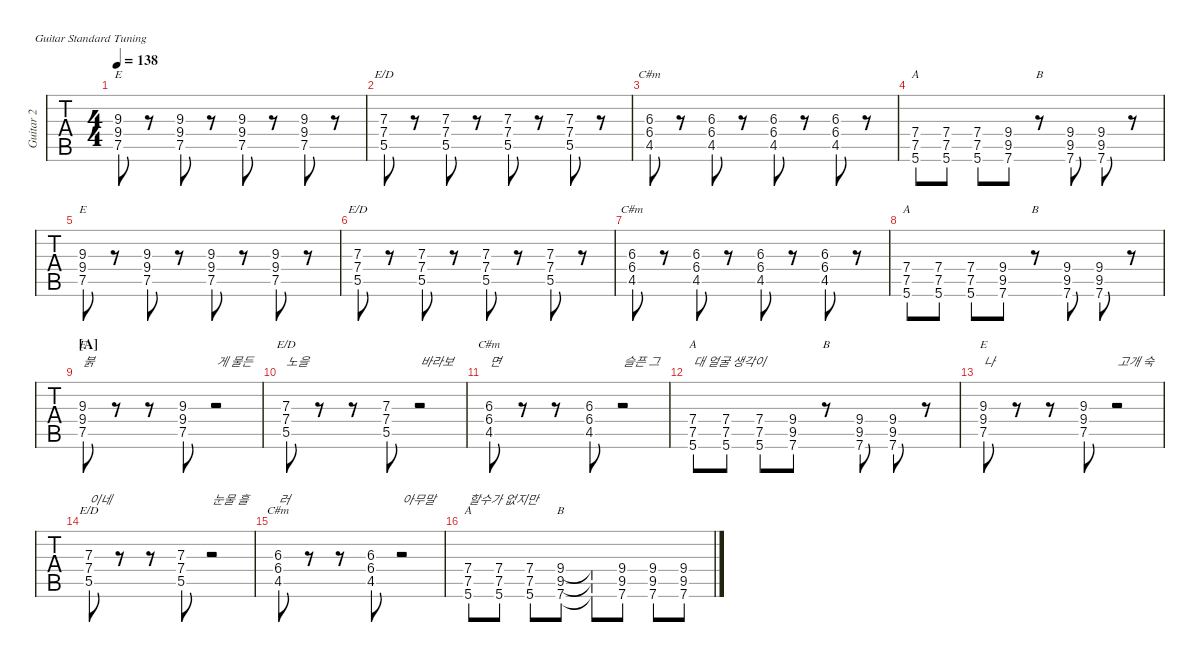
\defaultSystemsLayout 4
\hideDynamics
\bracketExtendMode nobrackets
\track ("Guitar 3" "Guitar 2") {defaultSystemsLayout 4 instrument distortionguitar}
\staff {tabs}
\tuning (E4 B3 G3 D3 A2 E2)
\chord ("E" x x 9 9 7 x) {firstfret 7 showdiagram false showfingering false}
\chord ("E/D" x x 7 7 5 x) {firstfret 5 showdiagram false showfingering false}
\chord ("C#m" x x 6 6 4 x) {firstfret 4 showdiagram false showfingering false}
\chord ("B" x x x x x x)
\chord ("A" x x x 7 7 5) {firstfret 5 showdiagram false showfingering false}
\chord ("B" x x x 9 9 7) {firstfret 7 showdiagram false showfingering false}
\ts (4 4)
\tempo 138
\clef g2
\ks c
(7.5 9.4 9.3).8{ch "E" dy mf} r.8 (7.5 9.4 9.3).8 r.8 (7.5 9.4 9.3).8 r.8 (7.5 9.4 9.3).8 r.8 |
(7.3 7.4 5.5).8{ch "E/D"} r.8 (7.3 7.4 5.5).8 r.8 (7.3 7.4 5.5).8 r.8 (7.3 7.4 5.5).8 r.8 |
(4.5{acc #} 6.4{acc #} 6.3{acc #}).8{ch "C#m"} r.8 (4.5{acc #} 6.4{acc #} 6.3{acc #}).8 r.8 (4.5{acc #} 6.4{acc #} 6.3{acc #}).8 r.8 (4.5{acc #} 6.4{acc #} 6.3{acc #}).8 r.8 |
(7.4 7.5 5.6).8{ch "A"} (5.6 7.5 7.4).8 (7.4 7.5 5.6).8 (7.6 9.5{acc #} 9.4).8 r.8{ch "B"} (7.6 9.5{acc #} 9.4).8 (7.6 9.5{acc #} 9.4).8 r.8 |
(7.5 9.4 9.3).8{ch "E"} r.8 (7.5 9.4 9.3).8 r.8 (7.5 9.4 9.3).8 r.8 (7.5 9.4 9.3).8 r.8 |
(7.3 7.4 5.5).8{ch "E/D"} r.8 (7.3 7.4 5.5).8 r.8 (7.3 7.4 5.5).8 r.8 (7.3 7.4 5.5).8 r.8 |
(4.5{acc #} 6.4{acc #} 6.3{acc #}).8{ch "C#m"} r.8 (4.5{acc #} 6.4{acc #} 6.3{acc #}).8 r.8 (4.5{acc #} 6.4{acc #} 6.3{acc #}).8 r.8 (4.5{acc #} 6.4{acc #} 6.3{acc #}).8 r.8 |
(7.4 7.5 5.6).8{ch "A"} (5.6 7.5 7.4).8 (7.4 7.5 5.6).8 (7.6 9.5{acc #} 9.4).8 r.8{ch "B"} (7.6 9.5{acc #} 9.4).8 (7.6 9.5{acc #} 9.4).8 r.8 |
\section ("A" "")
(7.5 9.4 9.3).8{ch "E" txt "붉"} r.8 r.8 (7.5 9.4 9.3).8 r.2{txt "게 물든"} |
(5.5 7.4 7.3).8{ch "E/D" txt "노을"} r.8 r.8 (5.5 7.4 7.3).8 r.2{txt "바라보"} |
(4.5{acc #} 6.4{acc #} 6.3{acc #}).8{ch "C#m" txt "면"} r.8 r.8 (4.5{acc #} 6.4{acc #} 6.3{acc #}).8 r.2{txt "슬픈 그"} |
(5.6 7.5 7.4).8{ch "A" txt "대 얼굴 생각이"} (7.4 7.5 5.6).8 (5.6 7.5 7.4).8 (9.4 9.5{acc #} 7.6).8 r.8{ch "B"} (9.4 9.5{acc #} 7.6).8 (7.6 9.5{acc #} 9.4).8 r.8 |
(7.5 9.4 9.3).8{ch "E" txt "나"} r.8 r.8 (7.5 9.4 9.3).8 r.2{txt "고개 숙"} |
(5.5 7.4 7.3).8{ch "E/D" txt "이네"} r.8 r.8 (5.5 7.4 7.3).8 r.2{txt "눈물 흘"} |
(4.5{acc #} 6.4{acc #} 6.3{acc #}).8{ch "C#m" txt "러"} r.8 r.8 (4.5{acc #} 6.4{acc #} 6.3{acc #}).8 r.2{txt "아무말"} |
(5.6 7.5 7.4).8{ch "A" txt "할수가 없지만"} (7.4 7.5 5.6).8 (5.6 7.5 7.4).8 (9.4 9.5{acc #} 7.6).8{ch "B"} (9.4{t} 9.5{t acc #} 7.6{t}).8 (9.4 9.5{acc #} 7.6).8 (7.6 9.5{acc #} 9.4).8 (7.6 9.5{acc #} 9.4).8
